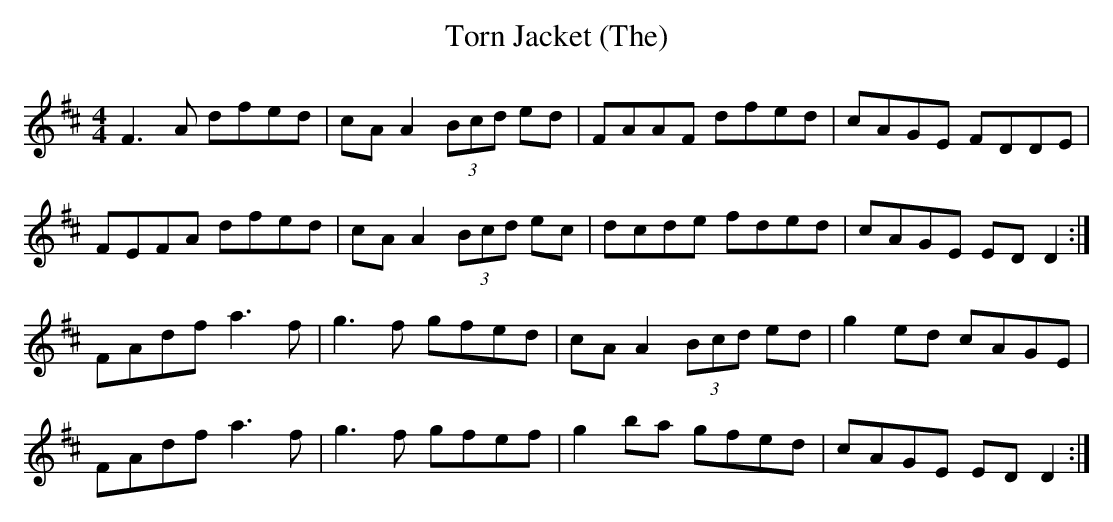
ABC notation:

X:1
T: Torn Jacket (The)
M: 4/4
L: 1/8
K: D
F3 A dfed |cA A2 (3Bcd ed |FAAF dfed |cAGE FDDE |
FEFA dfed |cA A2 (3Bcd ec |dcde fded |cAGE ED D2 :|
FAdf a3 f |g3 f gfed |cA A2 (3Bcd ed |g2 ed cAGE |
FAdf a3 f |g3 f gfef |g2 ba gfed |cAGE ED D2 :|
